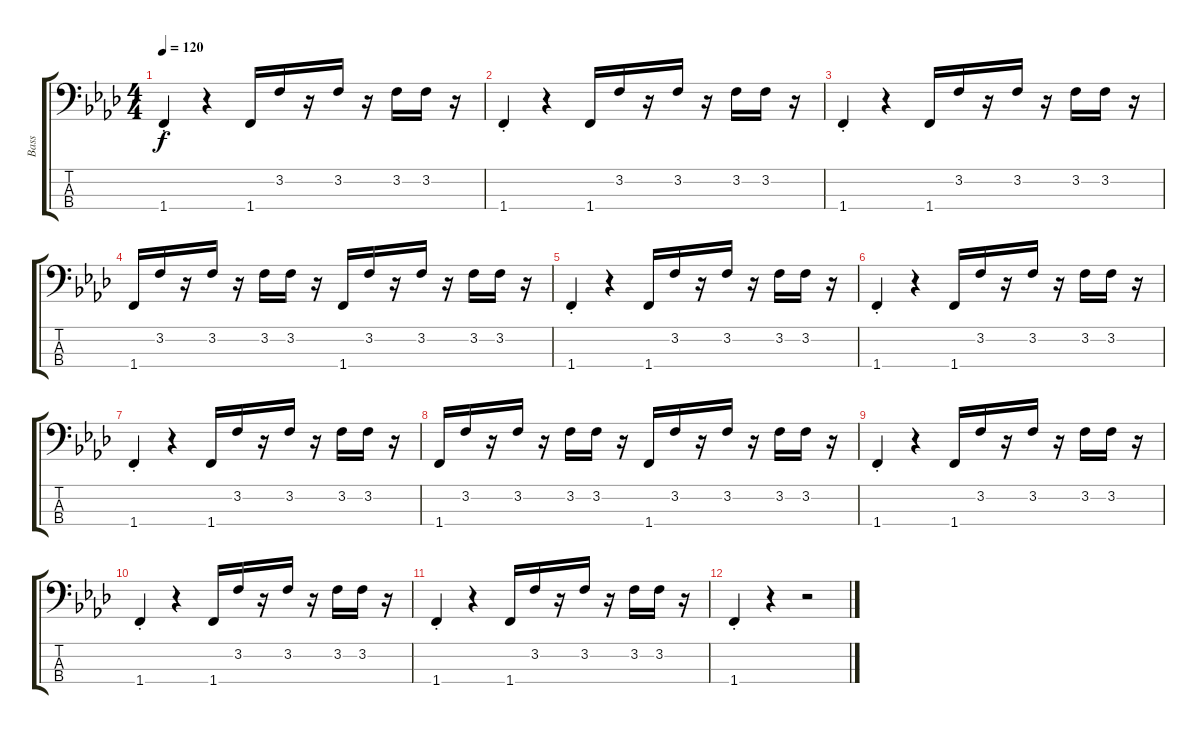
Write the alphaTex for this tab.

\track ("Bass" "Bass") {instrument fretlessbass}
\staff {score tabs}
\tuning (G2 D2 A1 E1) {hide}
\ts (4 4)
\tempo 120
\clef f4
\ks fminor
1.4{st}.4{dy f} r.4 1.4.16 3.2.16 r.16 3.2.16 r.16 3.2.16 3.2.16 r.16 |
1.4{st}.4 r.4 1.4.16 3.2.16 r.16 3.2.16 r.16 3.2.16 3.2.16 r.16 |
1.4{st}.4 r.4 1.4.16 3.2.16 r.16 3.2.16 r.16 3.2.16 3.2.16 r.16 |
1.4.16 3.2.16 r.16 3.2.16 r.16 3.2.16 3.2.16 r.16 1.4.16 3.2.16 r.16 3.2.16 r.16 3.2.16 3.2.16 r.16 |
1.4{st}.4 r.4 1.4.16 3.2.16 r.16 3.2.16 r.16 3.2.16 3.2.16 r.16 |
1.4{st}.4 r.4 1.4.16 3.2.16 r.16 3.2.16 r.16 3.2.16 3.2.16 r.16 |
1.4{st}.4 r.4 1.4.16 3.2.16 r.16 3.2.16 r.16 3.2.16 3.2.16 r.16 |
1.4.16 3.2.16 r.16 3.2.16 r.16 3.2.16 3.2.16 r.16 1.4.16 3.2.16 r.16 3.2.16 r.16 3.2.16 3.2.16 r.16 |
1.4{st}.4 r.4 1.4.16 3.2.16 r.16 3.2.16 r.16 3.2.16 3.2.16 r.16 |
1.4{st}.4 r.4 1.4.16 3.2.16 r.16 3.2.16 r.16 3.2.16 3.2.16 r.16 |
1.4{st}.4 r.4 1.4.16 3.2.16 r.16 3.2.16 r.16 3.2.16 3.2.16 r.16 |
1.4{st}.4 r.4 r.2
